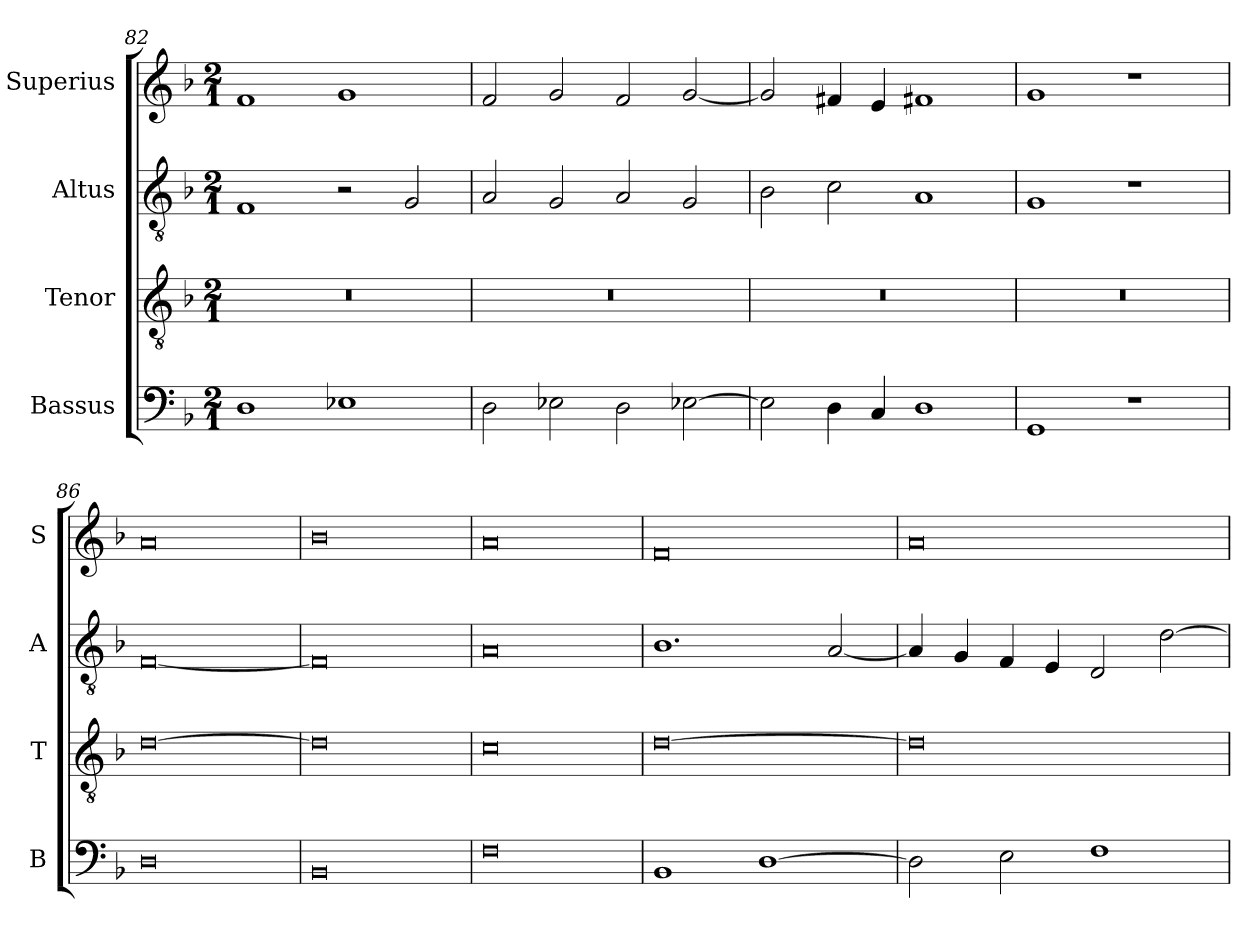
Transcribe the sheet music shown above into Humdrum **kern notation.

**kern	**kern	**kern	**kern
*part4	*part3	*part2	*part1
*staff4	*staff3	*staff2	*staff1
*I"Bassus	*I"Tenor	*I"Altus	*I"Superius
*I'B	*I'T	*I'A	*I'S
*clefF4	*clefGv2	*clefGv2	*clefG2
*k[b-]	*k[b-]	*k[b-]	*k[b-]
*M2/1	*M2/1	*M2/1	*M2/1
=82	=82	=82	=82
1D	0r	1F	1f
1E-X	.	2r	1g
.	.	2G/	.
=83	=83	=83	=83
2D\	0r	2A/	2f/
2E-X\	.	2G/	2g/
2D\	.	2A/	2f/
[2E-X\	.	2G/	[2g/
=84	=84	=84	=84
2E-\]	0r	2B-\	2g/]
4D\	.	2c\	4f#X/
4C/	.	.	4e/
1D	.	1A	1f#X
=85	=85	=85	=85
1GG	0r	1G	1g
1r	.	1r	1r
=86	=86	=86	=86
0D	[0d	[0F	0a
=87	=87	=87	=87
0BB-	0d]	0F]	0b-
=88	=88	=88	=88
0F	0c	0A	0a
=89	=89	=89	=89
1BB-	[0d	1.B-	0f
[1D	.	.	.
.	.	[2A/	.
=90	=90	=90	=90
2D\]	0d]	4A/]	0a
.	.	4G/	.
2E\	.	4F/	.
.	.	4E/	.
1F	.	2D/	.
.	.	[2d\	.
=	=	=	=
*-	*-	*-	*-
